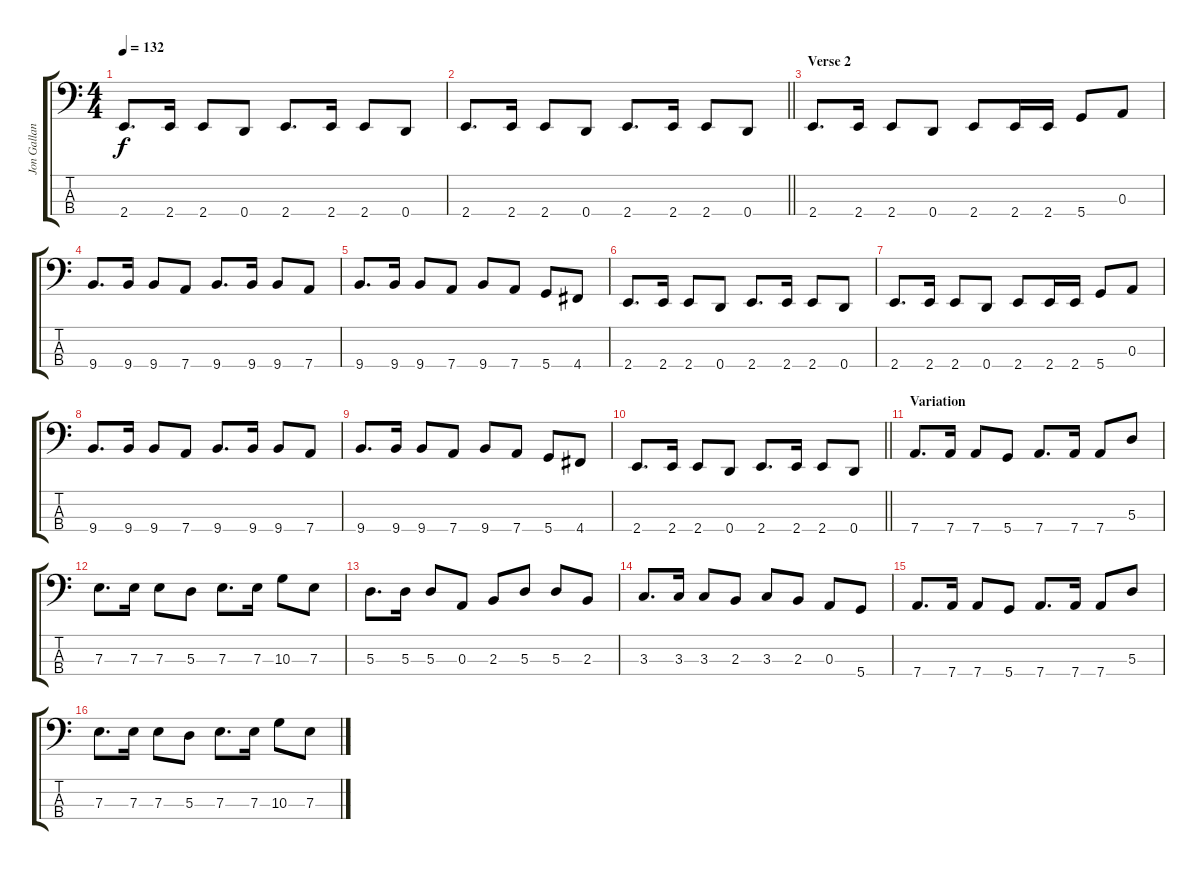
\track ("Jon Gallant" "Jon Gallan") {instrument electricbassfinger}
\staff {score tabs}
\tuning (G2 D2 A1 D1) {hide}
\ts (4 4)
\tempo 132
\clef f4
\ks c
2.4.8{d dy f} 2.4.16 2.4.8 0.4.8 2.4.8{d} 2.4.16 2.4.8 0.4.8 |
\barLineRight lightlight
2.4.8{d} 2.4.16 2.4.8 0.4.8 2.4.8{d} 2.4.16 2.4.8 0.4.8 |
\section ("" "Verse 2")
2.4.8{d} 2.4.16 2.4.8 0.4.8 2.4.8 2.4.16 2.4.16 5.4.8 0.3.8 |
9.4.8{d} 9.4.16 9.4.8 7.4.8 9.4.8{d} 9.4.16 9.4.8 7.4.8 |
9.4.8{d} 9.4.16 9.4.8 7.4.8 9.4.8 7.4.8 5.4.8 4.4.8 |
2.4.8{d} 2.4.16 2.4.8 0.4.8 2.4.8{d} 2.4.16 2.4.8 0.4.8 |
2.4.8{d} 2.4.16 2.4.8 0.4.8 2.4.8 2.4.16 2.4.16 5.4.8 0.3.8 |
9.4.8{d} 9.4.16 9.4.8 7.4.8 9.4.8{d} 9.4.16 9.4.8 7.4.8 |
9.4.8{d} 9.4.16 9.4.8 7.4.8 9.4.8 7.4.8 5.4.8 4.4.8 |
\barLineRight lightlight
2.4.8{d} 2.4.16 2.4.8 0.4.8 2.4.8{d} 2.4.16 2.4.8 0.4.8 |
\section ("" "Variation")
7.4.8{d} 7.4.16 7.4.8 5.4.8 7.4.8{d} 7.4.16 7.4.8 5.3.8 |
7.3.8{d} 7.3.16 7.3.8 5.3.8 7.3.8{d} 7.3.16 10.3.8 7.3.8 |
5.3.8{d} 5.3.16 5.3.8 0.3.8 2.3.8 5.3.8 5.3.8 2.3.8 |
3.3.8{d} 3.3.16 3.3.8 2.3.8 3.3.8 2.3.8 0.3.8 5.4.8 |
7.4.8{d} 7.4.16 7.4.8 5.4.8 7.4.8{d} 7.4.16 7.4.8 5.3.8 |
7.3.8{d} 7.3.16 7.3.8 5.3.8 7.3.8{d} 7.3.16 10.3.8 7.3.8
